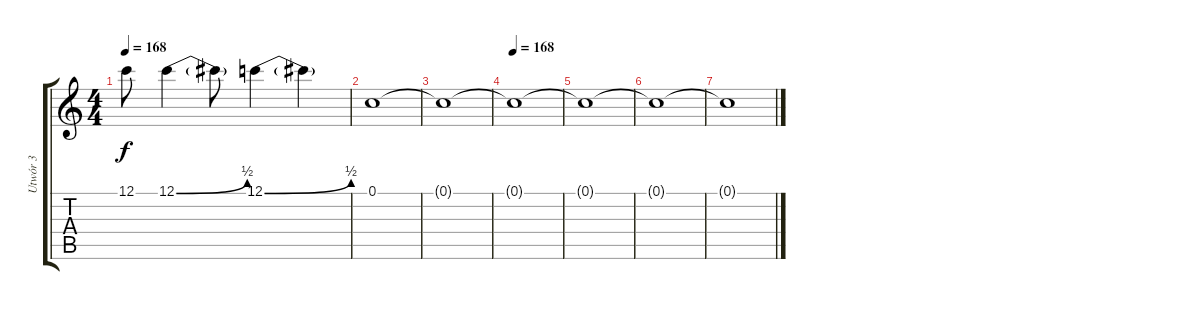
\track ("Utwór 3" "Utwór 3") {instrument distortionguitar}
\staff {score tabs}
\tuning (C4 G3 Eb3 Bb2 F2 C2) {hide}
\ts (4 4)
\tempo 168
\clef g2
\ks c
12.1{t}.8{dy f} 12.1{be (bend 0 0 60 2)}.4 12.1{t}.8 12.1{be (bend 0 0 60 2)}.4 12.1{t}.4 |
0.1.1 |
0.1{t}.1{volume 10} |
\tempo 168
0.1{t}.1 |
0.1{t}.1 |
0.1{t}.1{volume 0} |
0.1{t}.1
